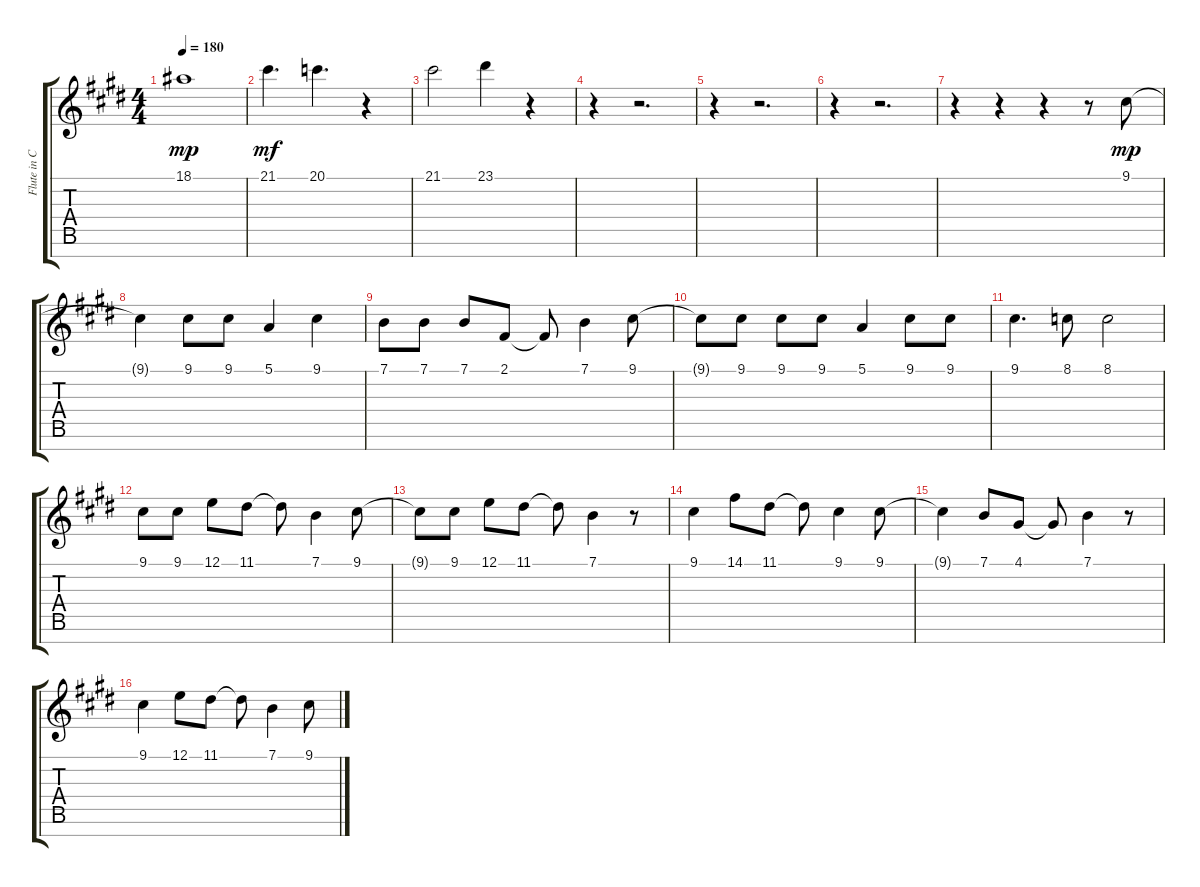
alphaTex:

\track ("Flute in C" "Flute in C") {instrument flute}
\staff {score tabs}
\tuning (E4 B3 G3 D3 A2 E2 B1) {hide}
\ts (4 4)
\tempo 180
\clef g2
\ks e
18.1.1{dy mp} |
21.1.4{d dy mf} 20.1.4{d} r.4 |
21.1.2 23.1.4 r.4 |
r.4 r.2{d} |
r.4 r.2{d} |
r.4 r.2{d} |
r.4 r.4 r.4 r.8 9.1.8{dy mp} |
9.1{t}.4 9.1.8 9.1.8 5.1.4 9.1.4 |
7.1.8 7.1.8 7.1.8 2.1.8 2.1{t}.8 7.1.4 9.1.8 |
9.1{t}.8 9.1.8 9.1.8 9.1.8 5.1.4 9.1.8 9.1.8 |
9.1.4{d} 8.1.8 8.1.2 |
9.1.8 9.1.8 12.1.8 11.1.8 11.1{t}.8 7.1.4 9.1.8 |
9.1{t}.8 9.1.8 12.1.8 11.1.8 11.1{t}.8 7.1.4 r.8 |
9.1.4 14.1.8 11.1.8 11.1{t}.8 9.1.4 9.1.8 |
9.1{t}.4 7.1.8 4.1.8 4.1{t}.8 7.1.4 r.8 |
9.1.4 12.1.8 11.1.8 11.1{t}.8 7.1.4 9.1.8
